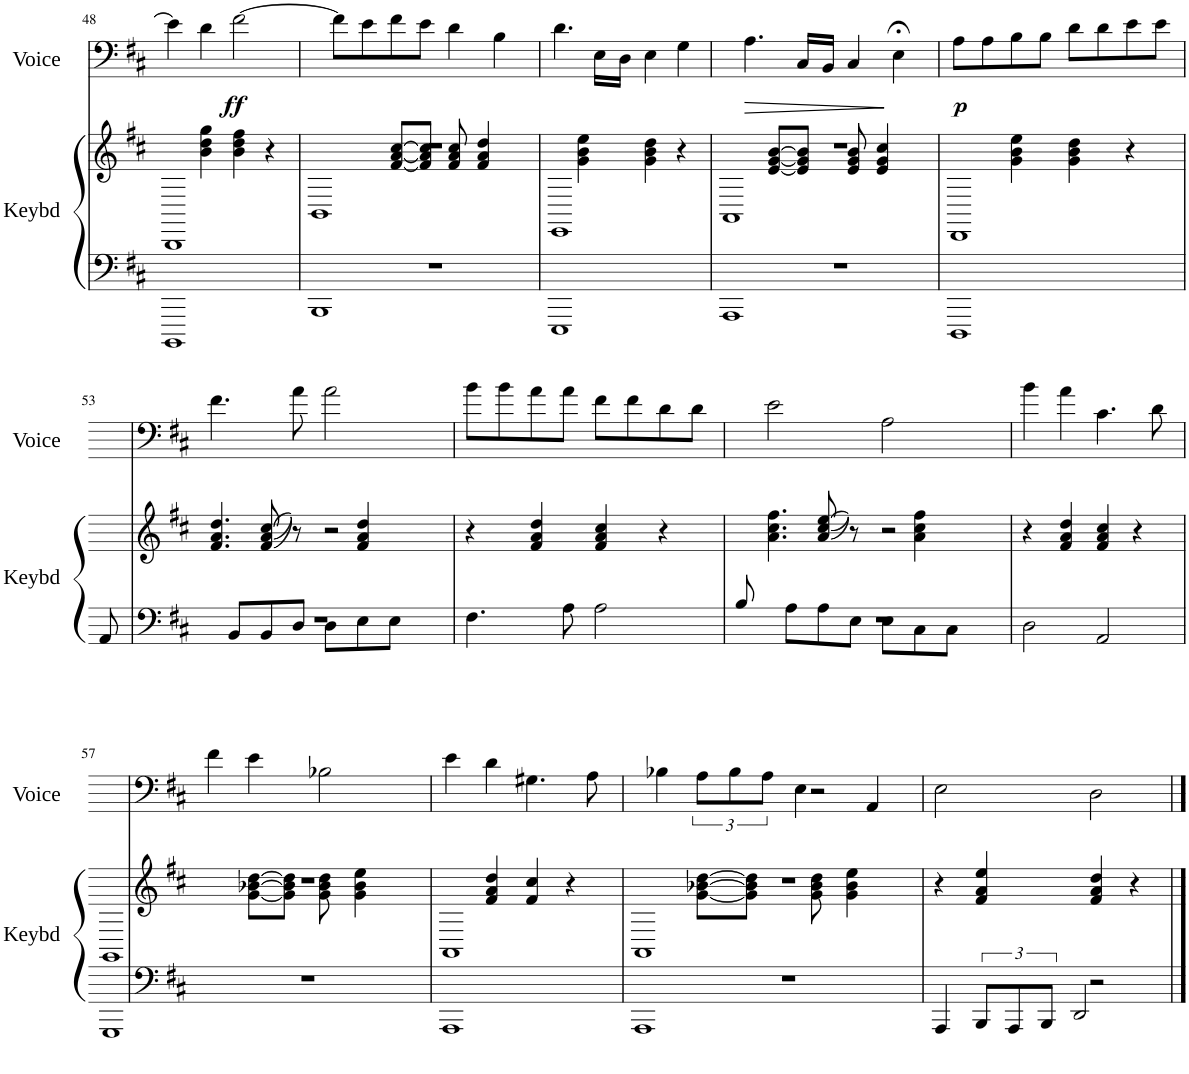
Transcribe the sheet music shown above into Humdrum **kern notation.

**kern	**kern	**kern	**dynam
*part2	*part2	*part1	*part1
*staff3	*staff2	*staff1	*staff1
*I"Keyboard	*	*I"Voice	*
*I'Keybd	*	*I'Voice	*
!!LO:PB:g=z
*clefF4	*clefG2	*clefF4	*
*	*	*Trd1c2	*
*k[f#c#]	*k[f#c#]	*k[f#c#]	*
*M4/4	*M4/4	*M4/4	*
=48	=48	=48	=48
1BBBB	1BBB	4e\]	.
.	.	4d\	.
!	!	!	!LO:DY:b
.	.	[2f#\	ff
2.ryy	4b\ 4dd\ 4gg\	2.ryy	.
.	4b\ 4dd\ 4ff#\	.	.
.	4r	.	.
=49	=49	=49	=49
1BBB	1BB	8f#\L]	.
.	.	8e\	.
.	.	8f#\	.
.	.	8e\J	.
.	.	4d\	.
.	.	4B\	.
2..r	2..r	1ryy	.
8ryy	[8f#/ [8a/ [8cc#/L	.	.
2ryy	8f#/] 8a/] 8cc#/]J	2ryy	.
.	8f#/ 8a/ 8cc#/	.	.
.	4f#/ 4a/ 4dd/	.	.
8ryy	8ryy	8ryy	.
=50	=50	=50	=50
1EEE	1EE	4.d\	.
.	.	16E\LL	.
.	.	16D\JJ	.
.	.	4E\	.
.	.	4G\	.
8r	8r	2..ryy	.
2.ryy	4g\ 4b\ 4ee\	.	.
.	4g\ 4b\ 4dd\	.	.
.	4r	.	.
=51	=51	=51	=51
!	!	!	!LO:HP:b
1AAA	1AA	4.A\	>
.	.	16C#/LL	.
.	.	16BB/JJ	.
.	.	4C#/	.
.	.	4E;<\	]
2..r	2..r	1ryy	.
8ryy	[8e/ [8g/ [8b/L	.	.
2ryy	8e/] 8g/] 8b/]J	2ryy	.
.	8e/ 8g/ 8b/	.	.
.	4e/ 4g/ 4cc#/	.	.
8ryy	8ryy	8ryy	.
=52	=52	=52	=52
!	!	!	!LO:DY:b
1DDD	1DD	8A\L	p
.	.	8A\	.
.	.	8B\	.
.	.	8B\J	.
.	.	8d\L	.
.	.	8d\	.
.	.	8e\	.
.	.	8e\J	.
8r	8r	2..ryy	.
2.ryy	4g\ 4b\ 4ee\	.	.
.	4g\ 4b\ 4dd\	.	.
.	4r	.	.
!!LO:LB:g=z
=53	=53	=53	=53
8AA/	4.f#/ 4.a/ 4.dd/	4.f#\	.
2..r	.	.	.
.	[8f#/ [8a/ [8cc#/	8a\	.
.	8r	2a\	.
.	2r	.	.
8BB/L	.	2..ryy	.
8BB/	4f#/ 4a/ 4dd/	.	.
8D/J	.	.	.
8D\L	8ryy	.	.
8E\	4.ryy	.	.
8E\J	.	.	.
8ryy	.	.	.
=54	=54	=54	=54
4.F#\	4r	8b\L	.
.	.	8b\	.
.	4f#/ 4a/ 4dd/	8a\	.
8r	.	8a\J	.
8A\	4f#/ 4a/ 4cc#/	8f#\L	.
2A\	.	8f#\	.
.	4r	8d\	.
.	.	8d\J	.
.	8ryy	8ryy	.
=55	=55	=55	=55
8B/	4.a\ 4.cc#\ 4.ff#\	2e\	.
2..r	.	.	.
.	[8a/ [8cc#/ [8ee/	.	.
.	8r	2A\	.
.	2r	.	.
8A\L	.	2..ryy	.
8A\	4a\ 4cc#\ 4ff#\	.	.
8E\J	.	.	.
8E\L	8ryy	.	.
8C#\	4.ryy	.	.
8C#\J	.	.	.
8ryy	.	.	.
=56	=56	=56	=56
2D\	4r	4b\	.
.	4f#/ 4a/ 4dd/	4a\	.
8r	4f#/ 4a/ 4cc#/	4.c#\	.
2AA/	.	.	.
.	4r	.	.
.	.	8d\	.
.	8ryy	8ryy	.
!!LO:LB:g=z
=57	=57	=57	=57
1GGG	1GG	4f#\	.
.	.	4e\	.
.	.	2B-X\	.
2..r	2..r	1ryy	.
8ryy	[8g\ [8b-X\ [8dd\L	.	.
2ryy	8g\] 8b-\] 8dd\]J	2ryy	.
.	8g\ 8b-\ 8dd\	.	.
.	4g\ 4b-\ 4ee\	.	.
8ryy	8ryy	8ryy	.
=58	=58	=58	=58
1AAA	1AA	4e\	.
.	.	4d\	.
.	.	4.G#X\	.
.	.	8A\	.
8r	8r	2..ryy	.
2.ryy	4f#/ 4a/ 4dd/	.	.
.	4f#/ 4cc#/	.	.
.	4r	.	.
=59	=59	=59	=59
1AAA	1AA	4B-X\	.
.	.	12A\L	.
.	.	12B-\	.
.	.	12A\J	.
.	.	4E\	.
.	.	2r	.
2..r	2..r	.	.
.	.	4AA/	.
.	.	1ryy	.
8ryy	[8g\ [8b-X\ [8dd\L	.	.
2ryy	8g\] 8b-\] 8dd\]J	.	.
.	8g\ 8b-\ 8dd\	.	.
.	4g\ 4b-\ 4ee\	.	.
8ryy	8ryy	8ryy	.
=60	=60	=60	=60
4AAA/	4r	2E\	.
8r	8r	.	.
12BBB/L	4f#/ 4a/ 4ee/	.	.
12AAA/	.	.	.
.	.	2D\	.
12BBB/J	.	.	.
2DD/	4f#/ 4a/ 4dd/	.	.
.	4r	.	.
.	.	2ryy	.
2r	2ryy	.	.
.	.	8ryy	.
==	==	==	==
*-	*-	*-	*-
